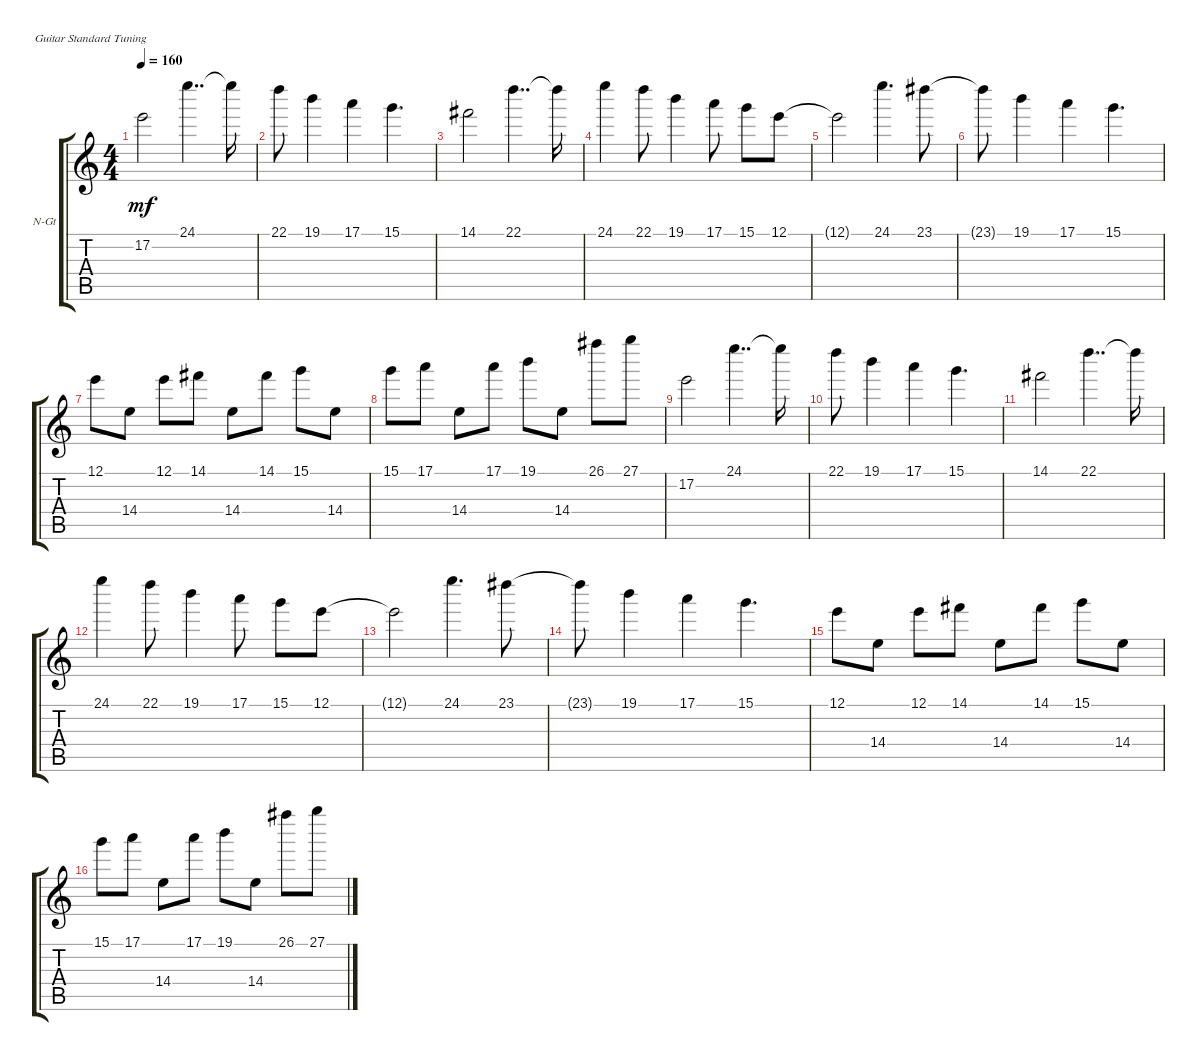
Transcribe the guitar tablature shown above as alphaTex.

\defaultSystemsLayout 4
\bracketExtendMode groupsimilarinstruments
\firstSystemTrackNameOrientation horizontal
\otherSystemsTrackNameOrientation horizontal
\track ("Piano" "N-Gt") {instrument acousticguitarnylon}
\staff {score tabs}
\tuning (E4 B3 G3 D3 A2 E2)
\ts (4 4)
\tempo 160
\clef g2
\scale
0.333333
\ks c
17.2.2{dy mf} 24.1.4{dd} 24.1{t}.16 |
\scale
0.333333 22.1.8 19.1.4 17.1.4 15.1.4{d} |
\scale
0.333333 14.1.2 22.1.4{dd} 22.1{t}.16 |
\scale
0.333333 24.1.4 22.1.8 19.1.4 17.1.8 15.1.8 12.1.8 |
\scale
0.333333 12.1{t}.2 24.1.4{d} 23.1.8 |
\scale
0.333333 23.1{t}.8 19.1.4 17.1.4 15.1.4{d} |
\scale
0.333333 12.1.8 14.4.8 12.1.8 14.1.8 14.4.8 14.1.8 15.1.8 14.4.8 |
\scale
0.333333 15.1.8 17.1.8 14.4.8 17.1.8 19.1.8 14.4.8 26.1.8 27.1.8 |
\scale
0.333333 17.2.2 24.1.4{dd} 24.1{t}.16 |
\scale
0.333333 22.1.8 19.1.4 17.1.4 15.1.4{d} |
\scale
0.333333 14.1.2 22.1.4{dd} 22.1{t}.16 |
\scale
0.333333 24.1.4 22.1.8 19.1.4 17.1.8 15.1.8 12.1.8 |
\scale
0.333333 12.1{t}.2 24.1.4{d} 23.1.8 |
\scale
0.333333 23.1{t}.8 19.1.4 17.1.4 15.1.4{d} |
\scale
0.333333 12.1.8 14.4.8 12.1.8 14.1.8 14.4.8 14.1.8 15.1.8 14.4.8 |
\scale
0.333333 15.1.8 17.1.8 14.4.8 17.1.8 19.1.8 14.4.8 26.1.8 27.1.8
